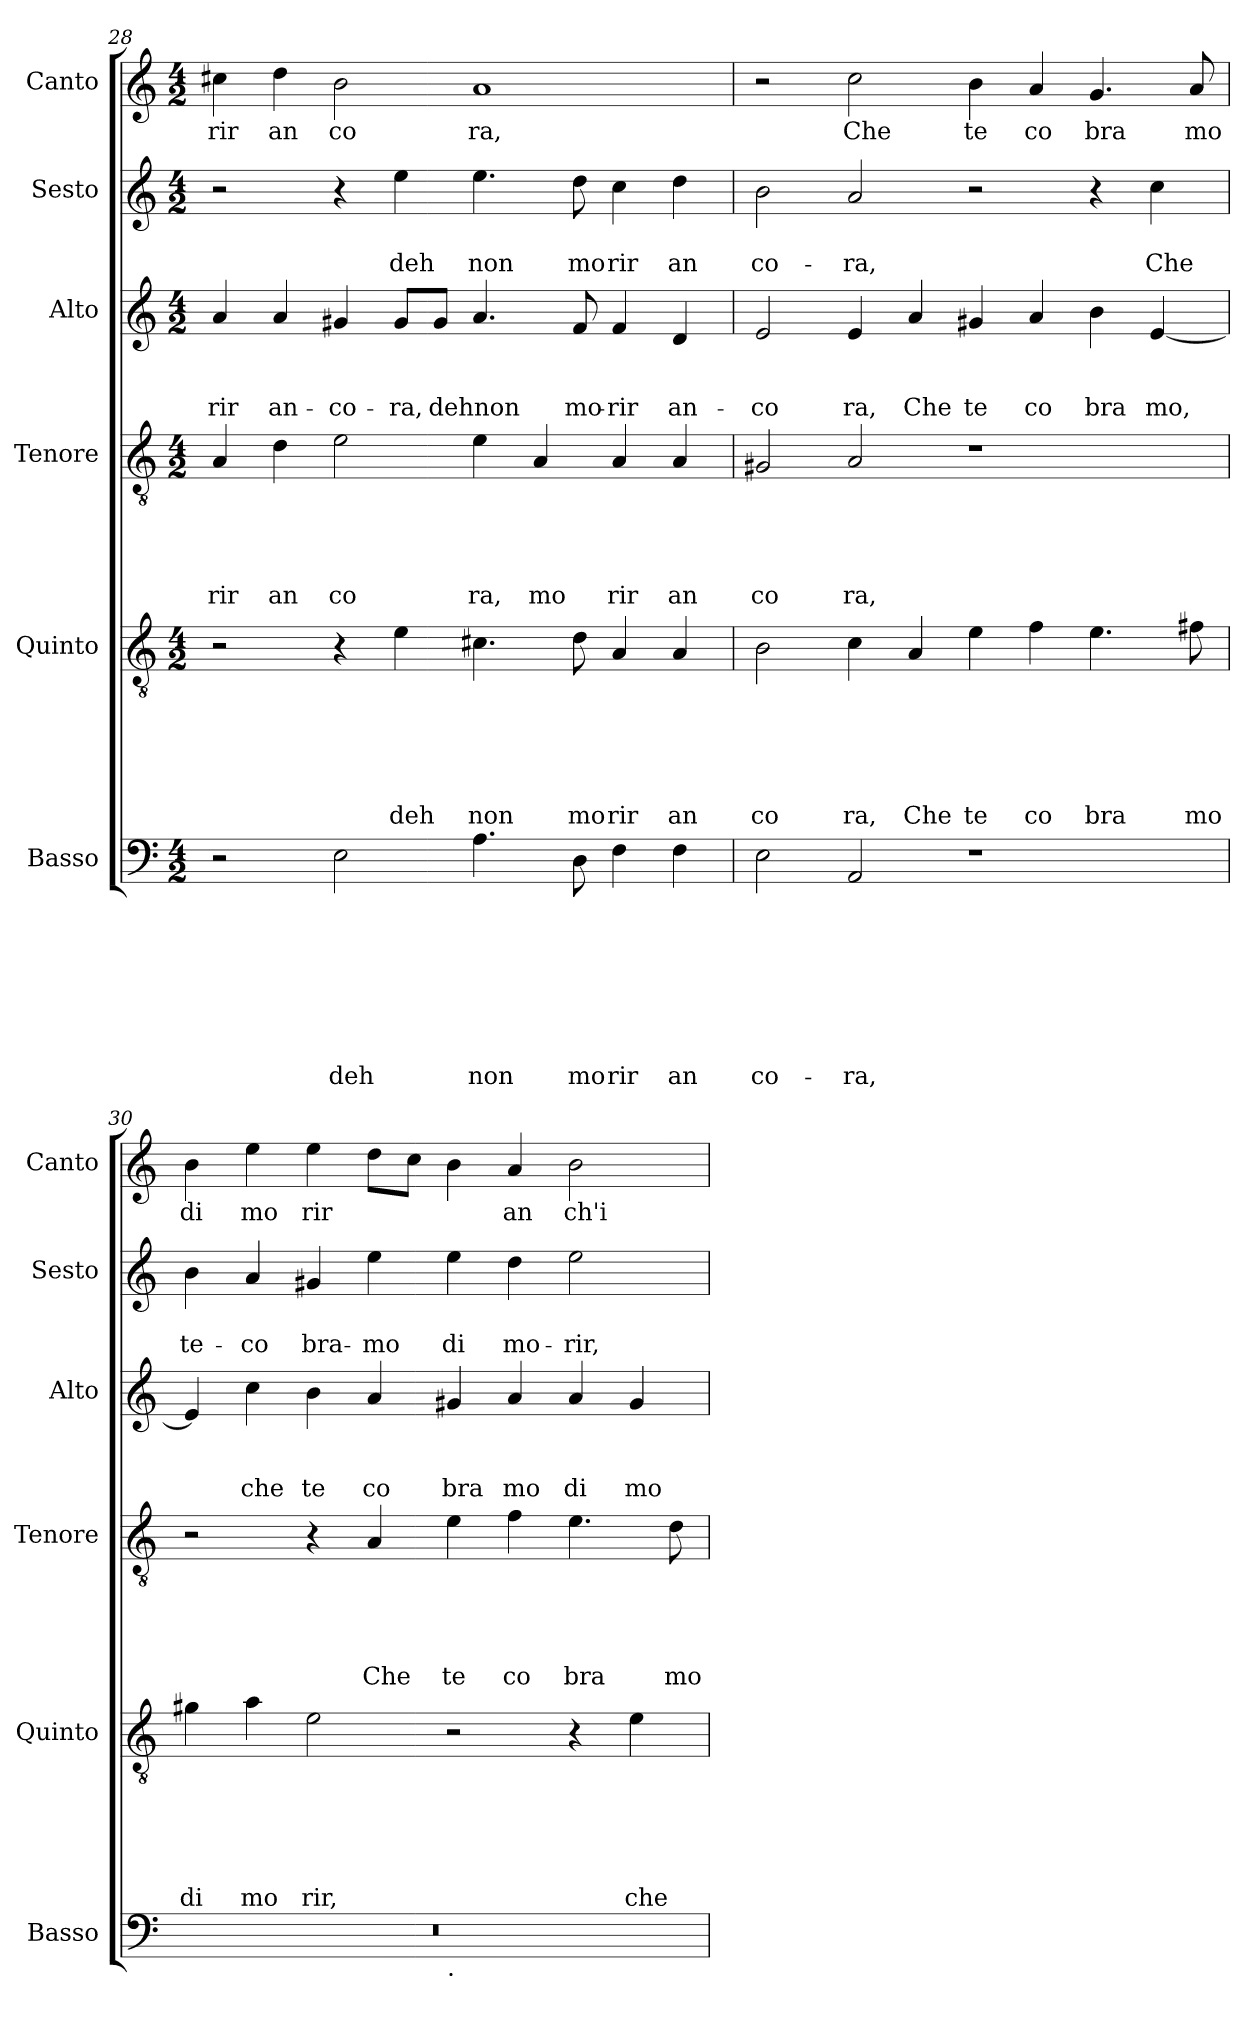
**kern	**text	**text	**text	**text	**text	**text	**text	**text	**kern	**text	**text	**text	**text	**text	**text	**kern	**text	**text	**text	**text	**text	**kern	**text	**text	**text	**kern	**text	**text	**kern	**text
*part6	*part6	*part6	*part6	*part6	*part6	*part6	*part6	*part6	*part5	*part5	*part5	*part5	*part5	*part5	*part5	*part4	*part4	*part4	*part4	*part4	*part4	*part3	*part3	*part3	*part3	*part2	*part2	*part2	*part1	*part1
*staff6	*staff6	*staff6	*staff6	*staff6	*staff6	*staff6	*staff6	*staff6	*staff5	*staff5	*staff5	*staff5	*staff5	*staff5	*staff5	*staff4	*staff4	*staff4	*staff4	*staff4	*staff4	*staff3	*staff3	*staff3	*staff3	*staff2	*staff2	*staff2	*staff1	*staff1
*I"Basso	*	*	*	*	*	*	*	*	*I"Quinto	*	*	*	*	*	*	*I"Tenore	*	*	*	*	*	*I"Alto	*	*	*	*I"Sesto	*	*	*I"Canto	*
*I'Basso	*	*	*	*	*	*	*	*	*I'Quinto	*	*	*	*	*	*	*I'Tenore	*	*	*	*	*	*I'Alto	*	*	*	*I'Sesto	*	*	*I'Canto	*
*clefF4	*	*	*	*	*	*	*	*	*clefGv2	*	*	*	*	*	*	*clefGv2	*	*	*	*	*	*clefG2	*	*	*	*clefG2	*	*	*clefG2	*
*k[]	*	*	*	*	*	*	*	*	*k[]	*	*	*	*	*	*	*k[]	*	*	*	*	*	*k[]	*	*	*	*k[]	*	*	*k[]	*
*C:	*	*	*	*	*	*	*	*	*C:	*	*	*	*	*	*	*C:	*	*	*	*	*	*C:	*	*	*	*C:	*	*	*C:	*
*M4/2	*	*	*	*	*	*	*	*	*M4/2	*	*	*	*	*	*	*M4/2	*	*	*	*	*	*M4/2	*	*	*	*M4/2	*	*	*M4/2	*
=28	=28	=28	=28	=28	=28	=28	=28	=28	=28	=28	=28	=28	=28	=28	=28	=28	=28	=28	=28	=28	=28	=28	=28	=28	=28	=28	=28	=28	=28	=28
!	!	!	!	!	!	!	!	!	!	!	!	!	!	!	!	!	!	!	!	!	!LO:LY:b	!	!	!	!LO:LY:b	!	!	!	!	!LO:LY:b
2r	.	.	.	.	.	.	.	.	2r	.	.	.	.	.	.	4A/	.	.	.	.	rir	4a/	.	.	-rir	2r	.	.	4cc#X\	rir
!	!	!	!	!	!	!	!	!	!	!	!	!	!	!	!	!	!	!	!	!	!LO:LY:b	!	!	!	!LO:LY:b	!	!	!	!	!LO:LY:b
.	.	.	.	.	.	.	.	.	.	.	.	.	.	.	.	4d\	.	.	.	.	an	4a/	.	.	an-	.	.	.	4dd\	an
!	!	!	!	!	!	!	!	!LO:LY:b	!	!	!	!	!	!	!	!	!	!	!	!	!LO:LY:b	!	!	!	!LO:LY:b	!	!	!	!	!LO:LY:b
2E\	.	.	.	.	.	.	.	deh	4r	.	.	.	.	.	.	2e\	.	.	.	.	co	4g#X/	.	.	-co-	4r	.	.	2b\	co
!	!	!	!	!	!	!	!	!	!	!	!	!	!	!	!LO:LY:b	!	!	!	!	!	!	!	!	!	!LO:LY:b	!	!	!LO:LY:b	!	!
.	.	.	.	.	.	.	.	.	4e\	.	.	.	.	.	deh	.	.	.	.	.	.	8g#/L	.	.	-ra,	4ee\	.	deh	.	.
!	!	!	!	!	!	!	!	!	!	!	!	!	!	!	!	!	!	!	!	!	!	!	!	!	!LO:LY:b	!	!	!	!	!
.	.	.	.	.	.	.	.	.	.	.	.	.	.	.	.	.	.	.	.	.	.	8g#/J	.	.	dehnon	.	.	.	.	.
!	!	!	!	!	!	!	!	!LO:LY:b	!	!	!	!	!	!	!LO:LY:b	!	!	!	!	!	!LO:LY:b	!	!	!	!	!	!	!LO:LY:b	!	!LO:LY:b
4.A\	.	.	.	.	.	.	.	non	4.c#X\	.	.	.	.	.	non	4e\	.	.	.	.	ra,	4.a/	.	.	.	4.ee\	.	non	1a	ra,
!	!	!	!	!	!	!	!	!	!	!	!	!	!	!	!	!	!	!	!	!	!LO:LY:b	!	!	!	!	!	!	!	!	!
.	.	.	.	.	.	.	.	.	.	.	.	.	.	.	.	4A/	.	.	.	.	mo	.	.	.	.	.	.	.	.	.
!	!	!	!	!	!	!	!	!LO:LY:b	!	!	!	!	!	!	!LO:LY:b	!	!	!	!	!	!	!	!	!	!LO:LY:b	!	!	!LO:LY:b	!	!
8D\	.	.	.	.	.	.	.	mo	8d\	.	.	.	.	.	mo	.	.	.	.	.	.	8f/	.	.	mo-	8dd\	.	mo	.	.
!	!	!	!	!	!	!	!	!LO:LY:b	!	!	!	!	!	!	!LO:LY:b	!	!	!	!	!	!LO:LY:b	!	!	!	!LO:LY:b	!	!	!LO:LY:b	!	!
4F\	.	.	.	.	.	.	.	rir	4A/	.	.	.	.	.	rir	4A/	.	.	.	.	rir	4f/	.	.	-rir	4cc\	.	rir	.	.
!	!	!	!	!	!	!	!	!LO:LY:b	!	!	!	!	!	!	!LO:LY:b	!	!	!	!	!	!LO:LY:b	!	!	!	!LO:LY:b	!	!	!LO:LY:b	!	!
4F\	.	.	.	.	.	.	.	an	4A/	.	.	.	.	.	an	4A/	.	.	.	.	an	4d/	.	.	an-	4dd\	.	an	.	.
!!LO:LB:g=z
=29	=29	=29	=29	=29	=29	=29	=29	=29	=29	=29	=29	=29	=29	=29	=29	=29	=29	=29	=29	=29	=29	=29	=29	=29	=29	=29	=29	=29	=29	=29
!	!	!	!	!	!	!	!	!LO:LY:b	!	!	!	!	!	!	!LO:LY:b	!	!	!	!	!	!LO:LY:b	!	!	!	!LO:LY:b	!	!	!LO:LY:b	!	!
2E\	.	.	.	.	.	.	.	co-	2B\	.	.	.	.	.	co	2G#X/	.	.	.	.	co	2e/	.	.	-co	2b\	.	co-	2r	.
!	!	!	!	!	!	!	!	!LO:LY:b	!	!	!	!	!	!	!LO:LY:b	!	!	!	!	!	!LO:LY:b	!	!	!	!LO:LY:b	!	!	!LO:LY:b	!	!LO:LY:b
2AA/	.	.	.	.	.	.	.	-ra,	4c\	.	.	.	.	.	ra,	2A/	.	.	.	.	ra,	4e/	.	.	ra,	2a/	.	-ra,	2cc\	Che
!	!	!	!	!	!	!	!	!	!	!	!	!	!	!	!LO:LY:b	!	!	!	!	!	!	!	!	!	!LO:LY:b	!	!	!	!	!
.	.	.	.	.	.	.	.	.	4A/	.	.	.	.	.	Che	.	.	.	.	.	.	4a/	.	.	Che	.	.	.	.	.
!	!	!	!	!	!	!	!	!	!	!	!	!	!	!	!LO:LY:b	!	!	!	!	!	!	!	!	!	!LO:LY:b	!	!	!	!	!LO:LY:b
1r	.	.	.	.	.	.	.	.	4e\	.	.	.	.	.	te	1r	.	.	.	.	.	4g#X/	.	.	te	2r	.	.	4b\	te
!	!	!	!	!	!	!	!	!	!	!	!	!	!	!	!LO:LY:b	!	!	!	!	!	!	!	!	!	!LO:LY:b	!	!	!	!	!LO:LY:b
.	.	.	.	.	.	.	.	.	4f\	.	.	.	.	.	co	.	.	.	.	.	.	4a/	.	.	co	.	.	.	4a/	co
!	!	!	!	!	!	!	!	!	!	!	!	!	!	!	!LO:LY:b	!	!	!	!	!	!	!	!	!	!LO:LY:b	!	!	!	!	!LO:LY:b
.	.	.	.	.	.	.	.	.	4.e\	.	.	.	.	.	bra	.	.	.	.	.	.	4b\	.	.	bra	4r	.	.	4.g/	bra
!	!	!	!	!	!	!	!	!	!	!	!	!	!	!	!	!	!	!	!	!	!	!	!	!	!LO:LY:b	!	!	!LO:LY:b	!	!
.	.	.	.	.	.	.	.	.	.	.	.	.	.	.	.	.	.	.	.	.	.	[<4e/	.	.	mo,	4cc\	.	Che	.	.
!	!	!	!	!	!	!	!	!	!	!	!	!	!	!	!LO:LY:b	!	!	!	!	!	!	!	!	!	!	!	!	!	!	!LO:LY:b
.	.	.	.	.	.	.	.	.	8f#X\	.	.	.	.	.	mo	.	.	.	.	.	.	.	.	.	.	.	.	.	8a/	mo
=30	=30	=30	=30	=30	=30	=30	=30	=30	=30	=30	=30	=30	=30	=30	=30	=30	=30	=30	=30	=30	=30	=30	=30	=30	=30	=30	=30	=30	=30	=30
!	!	!	!	!	!	!	!	!	!	!	!	!	!	!	!LO:LY:b	!	!	!	!	!	!	!	!	!	!	!	!	!LO:LY:b	!	!LO:LY:b
*^	*	*	*	*	*	*	*	*	*	*	*	*	*	*	*	*	*	*	*	*	*	*	*	*	*	*	*	*	*	*
0r	1ryy	.	.	.	.	.	.	.	.	4g#X\	.	.	.	.	.	di	2r	.	.	.	.	.	4e/]	.	.	.	4b\	.	te-	4b\	di
!	!	!	!	!	!	!	!	!	!	!	!	!	!	!	!	!LO:LY:b	!	!	!	!	!	!	!	!	!	!LO:LY:b	!	!	!LO:LY:b	!	!LO:LY:b
.	.	.	.	.	.	.	.	.	.	4a\	.	.	.	.	.	mo	.	.	.	.	.	.	4cc\	.	.	che	4a/	.	-co	4ee\	mo
!	!	!	!	!	!	!	!	!	!	!	!	!	!	!	!	!LO:LY:b	!	!	!	!	!	!	!	!	!	!LO:LY:b	!	!	!LO:LY:b	!	!LO:LY:b
.	.	.	.	.	.	.	.	.	.	2e\	.	.	.	.	.	rir,	4r	.	.	.	.	.	4b\	.	.	te	4g#X/	.	bra-	4ee\	rir
!	!	!	!	!	!	!	!	!	!	!	!	!	!	!	!	!	!	!	!	!	!	!LO:LY:b	!	!	!	!LO:LY:b	!	!	!LO:LY:b	!	!
.	.	.	.	.	.	.	.	.	.	.	.	.	.	.	.	.	4A/	.	.	.	.	Che	4a/	.	.	co	4ee\	.	-mo	8dd\L	.
.	.	.	.	.	.	.	.	.	.	.	.	.	.	.	.	.	.	.	.	.	.	.	.	.	.	.	.	.	.	8cc\J	.
!	!LO:TX:b:t=.	!	!	!	!	!	!	!	!	!	!	!	!	!	!	!	!	!	!	!	!	!	!	!	!	!	!	!	!	!	!
!	!	!	!	!	!	!	!	!	!	!	!	!	!	!	!	!	!	!	!	!	!	!LO:LY:b	!	!	!	!LO:LY:b	!	!	!LO:LY:b	!	!
.	1ryy	.	.	.	.	.	.	.	.	2r	.	.	.	.	.	.	4e\	.	.	.	.	te	4g#X/	.	.	bra	4ee\	.	di	4b\	.
!	!	!	!	!	!	!	!	!	!	!	!	!	!	!	!	!	!	!	!	!	!	!LO:LY:b	!	!	!	!LO:LY:b	!	!	!LO:LY:b	!	!LO:LY:b
.	.	.	.	.	.	.	.	.	.	.	.	.	.	.	.	.	4f\	.	.	.	.	co	4a/	.	.	mo	4dd\	.	mo-	4a/	an
!	!	!	!	!	!	!	!	!	!	!	!	!	!	!	!	!	!	!	!	!	!	!LO:LY:b	!	!	!	!LO:LY:b	!	!	!LO:LY:b	!	!LO:LY:b
.	.	.	.	.	.	.	.	.	.	4r	.	.	.	.	.	.	4.e\	.	.	.	.	bra	4a/	.	.	di	2ee\	.	-rir,	2b\	ch'i
!	!	!	!	!	!	!	!	!	!	!	!	!	!	!	!	!LO:LY:b	!	!	!	!	!	!	!	!	!	!LO:LY:b	!	!	!	!	!
.	.	.	.	.	.	.	.	.	.	4e\	.	.	.	.	.	che	.	.	.	.	.	.	4g#/	.	.	mo	.	.	.	.	.
!	!	!	!	!	!	!	!	!	!	!	!	!	!	!	!	!	!	!	!	!	!	!LO:LY:b	!	!	!	!	!	!	!	!	!
.	.	.	.	.	.	.	.	.	.	.	.	.	.	.	.	.	8d\	.	.	.	.	mo	.	.	.	.	.	.	.	.	.
*v	*v	*	*	*	*	*	*	*	*	*	*	*	*	*	*	*	*	*	*	*	*	*	*	*	*	*	*	*	*	*	*
=	=	=	=	=	=	=	=	=	=	=	=	=	=	=	=	=	=	=	=	=	=	=	=	=	=	=	=	=	=	=
*-	*-	*-	*-	*-	*-	*-	*-	*-	*-	*-	*-	*-	*-	*-	*-	*-	*-	*-	*-	*-	*-	*-	*-	*-	*-	*-	*-	*-	*-	*-
